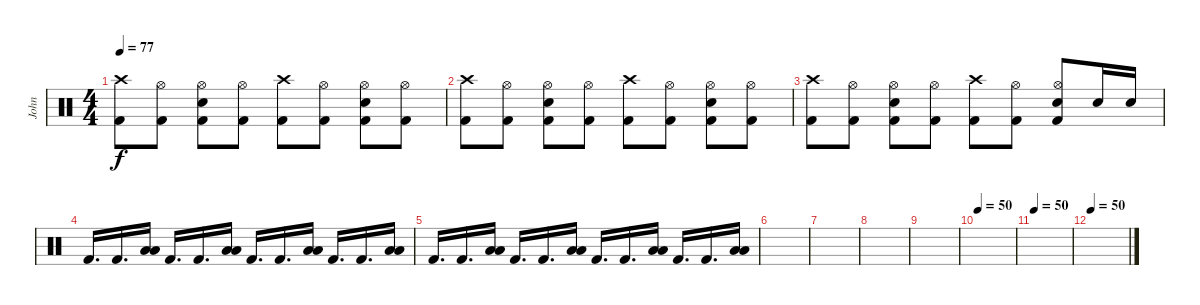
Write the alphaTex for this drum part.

\track ("John" "John") {instrument percussion}
\staff {score}
\articulation defaults
\ts (4 4)
\tempo 77
\clef neutral
\ks c
("Crash high (hit)" "Kick (hit) 2").8{dy f} ("Hi-Hat (open)" "Kick (hit) 2").8 ("Hi-Hat (open)" "Kick (hit) 2" "Electric Snare (hit)").8 ("Hi-Hat (open)" "Kick (hit) 2").8 ("Crash high (hit)" "Kick (hit) 2").8 ("Hi-Hat (open)" "Kick (hit) 2").8 ("Hi-Hat (open)" "Kick (hit) 2" "Electric Snare (hit)").8 ("Hi-Hat (open)" "Kick (hit) 2").8 |
("Crash high (hit)" "Kick (hit) 2").8 ("Hi-Hat (open)" "Kick (hit) 2").8 ("Hi-Hat (open)" "Kick (hit) 2" "Electric Snare (hit)").8 ("Hi-Hat (open)" "Kick (hit) 2").8 ("Crash high (hit)" "Kick (hit) 2").8 ("Hi-Hat (open)" "Kick (hit) 2").8 ("Hi-Hat (open)" "Kick (hit) 2" "Electric Snare (hit)").8 ("Hi-Hat (open)" "Kick (hit) 2").8 |
("Crash high (hit)" "Kick (hit) 2").8 ("Hi-Hat (open)" "Kick (hit) 2").8 ("Hi-Hat (open)" "Kick (hit) 2" "Electric Snare (hit)").8 ("Hi-Hat (open)" "Kick (hit) 2").8 ("Crash high (hit)" "Kick (hit) 2").8 ("Hi-Hat (open)" "Kick (hit) 2").8 ("Hi-Hat (open)" "Kick (hit) 2" "Electric Snare (hit)").8 "Electric Snare (hit)".16 "Electric Snare (hit)".16 |
"Kick (hit) 2".16{d} "Kick (hit) 2".16{d} ("Low Tom (hit)" "Low Floor Tom (hit)").16 "Kick (hit) 2".16{d} "Kick (hit) 2".16{d} ("Low Tom (hit)" "Low Floor Tom (hit)").16 "Kick (hit) 2".16{d} "Kick (hit) 2".16{d} ("Low Tom (hit)" "Low Floor Tom (hit)").16 "Kick (hit) 2".16{d} "Kick (hit) 2".16{d} ("Low Tom (hit)" "Low Floor Tom (hit)").16 |
"Kick (hit) 2".16{d} "Kick (hit) 2".16{d} ("Low Tom (hit)" "Low Floor Tom (hit)").16 "Kick (hit) 2".16{d} "Kick (hit) 2".16{d} ("Low Tom (hit)" "Low Floor Tom (hit)").16 "Kick (hit) 2".16{d} "Kick (hit) 2".16{d} ("Low Tom (hit)" "Low Floor Tom (hit)").16 "Kick (hit) 2".16{d} "Kick (hit) 2".16{d} ("Low Tom (hit)" "Low Floor Tom (hit)").16 |
|
|
|
|
\tempo 50
|
\tempo 50
|
\tempo 50
